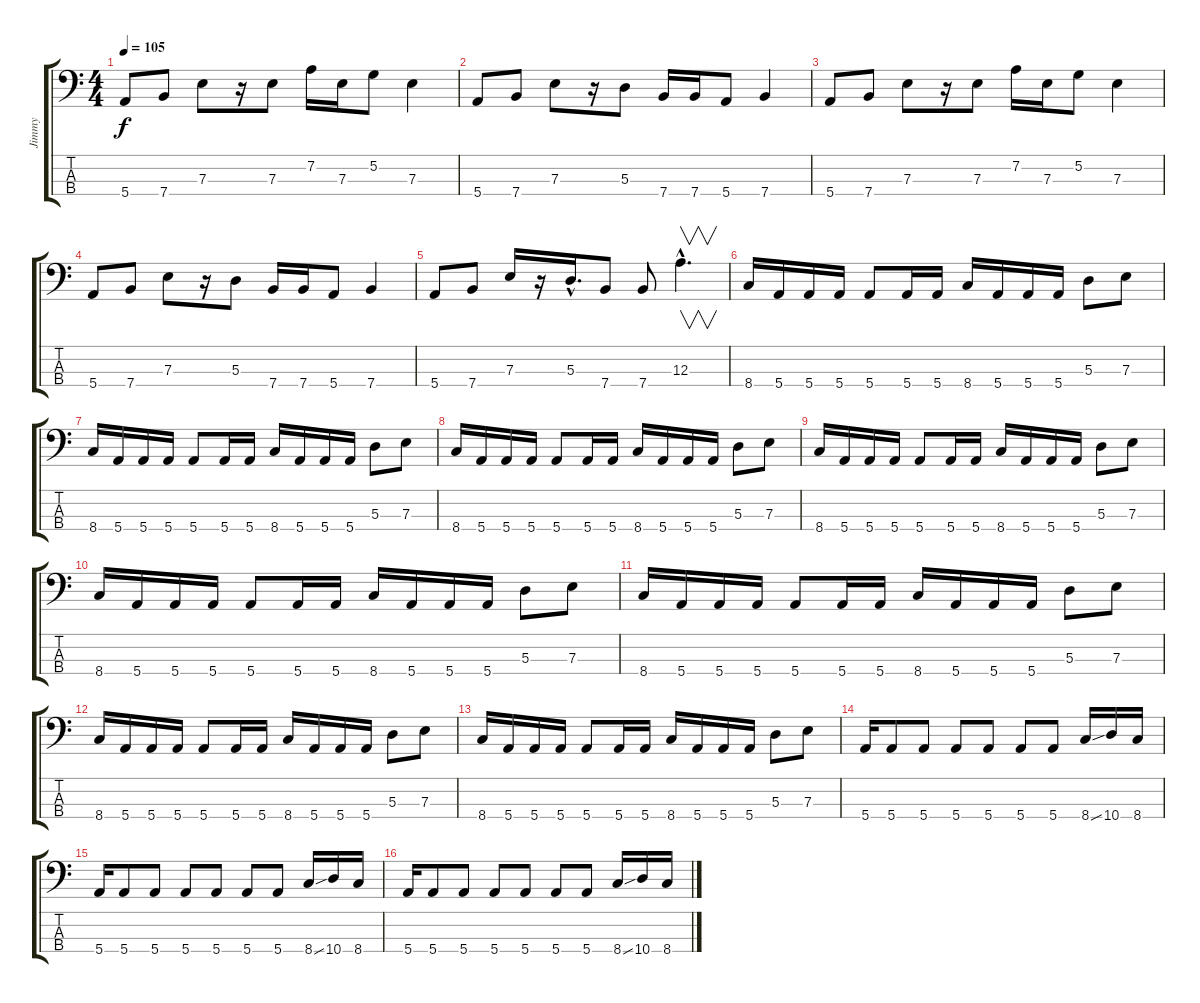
\track ("Jimmy" "Jimmy") {instrument electricbasspick}
\staff {score tabs}
\tuning (G2 D2 A1 E1) {hide}
\ts (4 4)
\tempo 105
\clef f4
\ks c
5.4.8{dy f} 7.4.8 7.3.8 r.16 7.3.8 7.2.16 7.3.16 5.2.8 7.3.4 |
5.4.8 7.4.8 7.3.8 r.16 5.3.8 7.4.16 7.4.16 5.4.8 7.4.4 |
5.4.8 7.4.8 7.3.8 r.16 7.3.8 7.2.16 7.3.16 5.2.8 7.3.4 |
5.4.8 7.4.8 7.3.8 r.16 5.3.8 7.4.16 7.4.16 5.4.8 7.4.4 |
5.4.8 7.4.8 7.3.16 r.16 5.3{hac}.16{d} 7.4.8 7.4.8 12.3{hac}.4{v d} |
8.4.16 5.4.16 5.4.16 5.4.16 5.4.8 5.4.16 5.4.16 8.4.16 5.4.16 5.4.16 5.4.16 5.3.8 7.3.8 |
8.4.16 5.4.16 5.4.16 5.4.16 5.4.8 5.4.16 5.4.16 8.4.16 5.4.16 5.4.16 5.4.16 5.3.8 7.3.8 |
8.4.16 5.4.16 5.4.16 5.4.16 5.4.8 5.4.16 5.4.16 8.4.16 5.4.16 5.4.16 5.4.16 5.3.8 7.3.8 |
8.4.16 5.4.16 5.4.16 5.4.16 5.4.8 5.4.16 5.4.16 8.4.16 5.4.16 5.4.16 5.4.16 5.3.8 7.3.8 |
8.4.16 5.4.16 5.4.16 5.4.16 5.4.8 5.4.16 5.4.16 8.4.16 5.4.16 5.4.16 5.4.16 5.3.8 7.3.8 |
8.4.16 5.4.16 5.4.16 5.4.16 5.4.8 5.4.16 5.4.16 8.4.16 5.4.16 5.4.16 5.4.16 5.3.8 7.3.8 |
8.4.16 5.4.16 5.4.16 5.4.16 5.4.8 5.4.16 5.4.16 8.4.16 5.4.16 5.4.16 5.4.16 5.3.8 7.3.8 |
8.4.16 5.4.16 5.4.16 5.4.16 5.4.8 5.4.16 5.4.16 8.4.16 5.4.16 5.4.16 5.4.16 5.3.8 7.3.8 |
5.4.16 5.4.8 5.4.8 5.4.8 5.4.8 5.4.8 5.4.8 8.4{ss}.16 10.4.16 8.4.16 |
5.4.16 5.4.8 5.4.8 5.4.8 5.4.8 5.4.8 5.4.8 8.4{ss}.16 10.4.16 8.4.16 |
5.4.16 5.4.8 5.4.8 5.4.8 5.4.8 5.4.8 5.4.8 8.4{ss}.16 10.4.16 8.4.16
